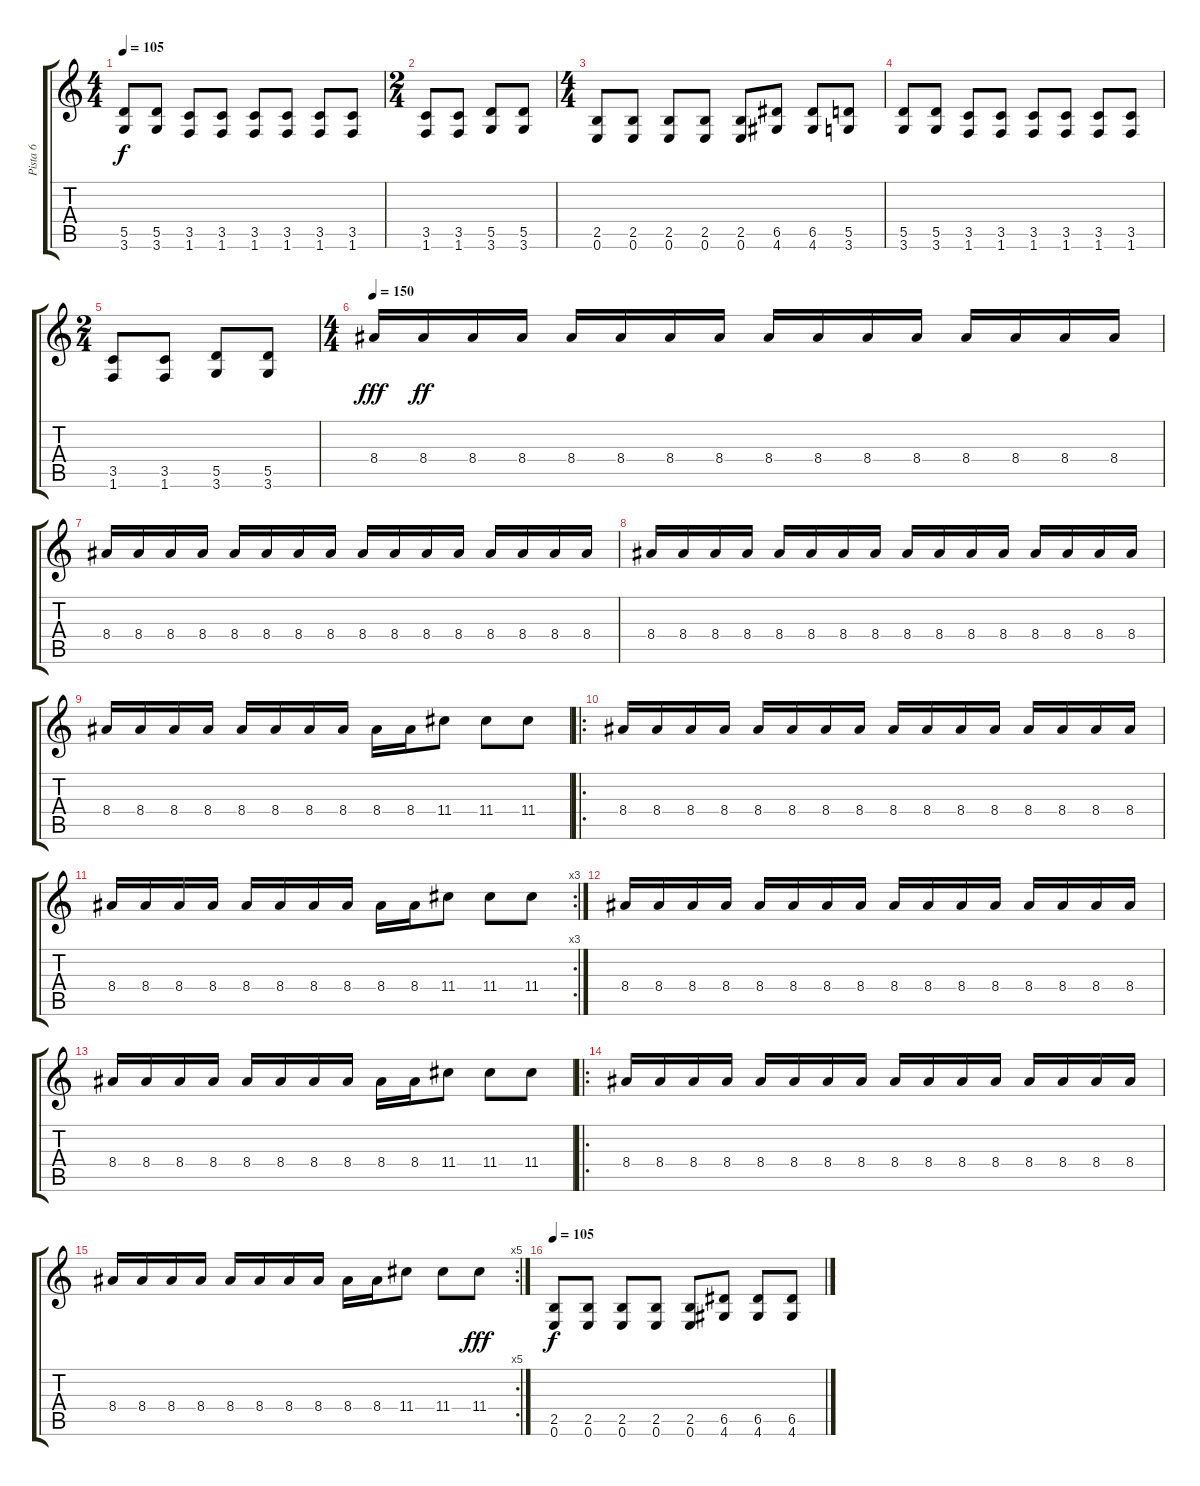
\track ("Pista 6" "Pista 6") {instrument distortionguitar}
\staff {score tabs}
\tuning (E4 B3 G3 D3 A2 E2) {hide}
\ts (4 4)
\tempo 105
\clef g2
\ks c
(5.5 3.6).8{dy f} (5.5 3.6).8 (3.5 1.6).8 (3.5 1.6).8 (3.5 1.6).8 (3.5 1.6).8 (3.5 1.6).8 (3.5 1.6).8 |
\ts (2 4)
(3.5 1.6).8 (3.5 1.6).8 (5.5 3.6).8 (5.5 3.6).8 |
\ts (4 4)
(2.5 0.6).8 (2.5 0.6).8 (2.5 0.6).8 (2.5 0.6).8 (2.5 0.6).8 (6.5 4.6).8 (6.5 4.6).8 (5.5 3.6).8 |
(5.5 3.6).8 (5.5 3.6).8 (3.5 1.6).8 (3.5 1.6).8 (3.5 1.6).8 (3.5 1.6).8 (3.5 1.6).8 (3.5 1.6).8 |
\ts (2 4)
(3.5 1.6).8 (3.5 1.6).8 (5.5 3.6).8 (5.5 3.6).8 |
\ts (4 4)
\tempo 150
8.4.16{dy fff} 8.4.16{dy ff} 8.4.16 8.4.16 8.4.16 8.4.16 8.4.16 8.4.16 8.4.16 8.4.16 8.4.16 8.4.16 8.4.16 8.4.16 8.4.16 8.4.16 |
8.4.16 8.4.16 8.4.16 8.4.16 8.4.16 8.4.16 8.4.16 8.4.16 8.4.16 8.4.16 8.4.16 8.4.16 8.4.16 8.4.16 8.4.16 8.4.16 |
8.4.16 8.4.16 8.4.16 8.4.16 8.4.16 8.4.16 8.4.16 8.4.16 8.4.16 8.4.16 8.4.16 8.4.16 8.4.16 8.4.16 8.4.16 8.4.16 |
8.4.16 8.4.16 8.4.16 8.4.16 8.4.16 8.4.16 8.4.16 8.4.16 8.4.16 8.4.16 11.4.8 11.4.8 11.4.8 |
\ro
8.4.16 8.4.16 8.4.16 8.4.16 8.4.16 8.4.16 8.4.16 8.4.16 8.4.16 8.4.16 8.4.16 8.4.16 8.4.16 8.4.16 8.4.16 8.4.16 |
\rc 3
8.4.16 8.4.16 8.4.16 8.4.16 8.4.16 8.4.16 8.4.16 8.4.16 8.4.16 8.4.16 11.4.8 11.4.8 11.4.8 |
8.4.16 8.4.16 8.4.16 8.4.16 8.4.16 8.4.16 8.4.16 8.4.16 8.4.16 8.4.16 8.4.16 8.4.16 8.4.16 8.4.16 8.4.16 8.4.16 |
8.4.16 8.4.16 8.4.16 8.4.16 8.4.16 8.4.16 8.4.16 8.4.16 8.4.16 8.4.16 11.4.8 11.4.8 11.4.8 |
\ro
8.4.16 8.4.16 8.4.16 8.4.16 8.4.16 8.4.16 8.4.16 8.4.16 8.4.16 8.4.16 8.4.16 8.4.16 8.4.16 8.4.16 8.4.16 8.4.16 |
\rc 5
8.4.16 8.4.16 8.4.16 8.4.16 8.4.16 8.4.16 8.4.16 8.4.16 8.4.16 8.4.16 11.4.8 11.4.8 11.4.8{dy fff} |
\tempo 105
(2.5 0.6).8{dy f} (2.5 0.6).8 (2.5 0.6).8 (2.5 0.6).8 (2.5 0.6).8 (6.5 4.6).8 (6.5 4.6).8 (6.5 4.6).8
